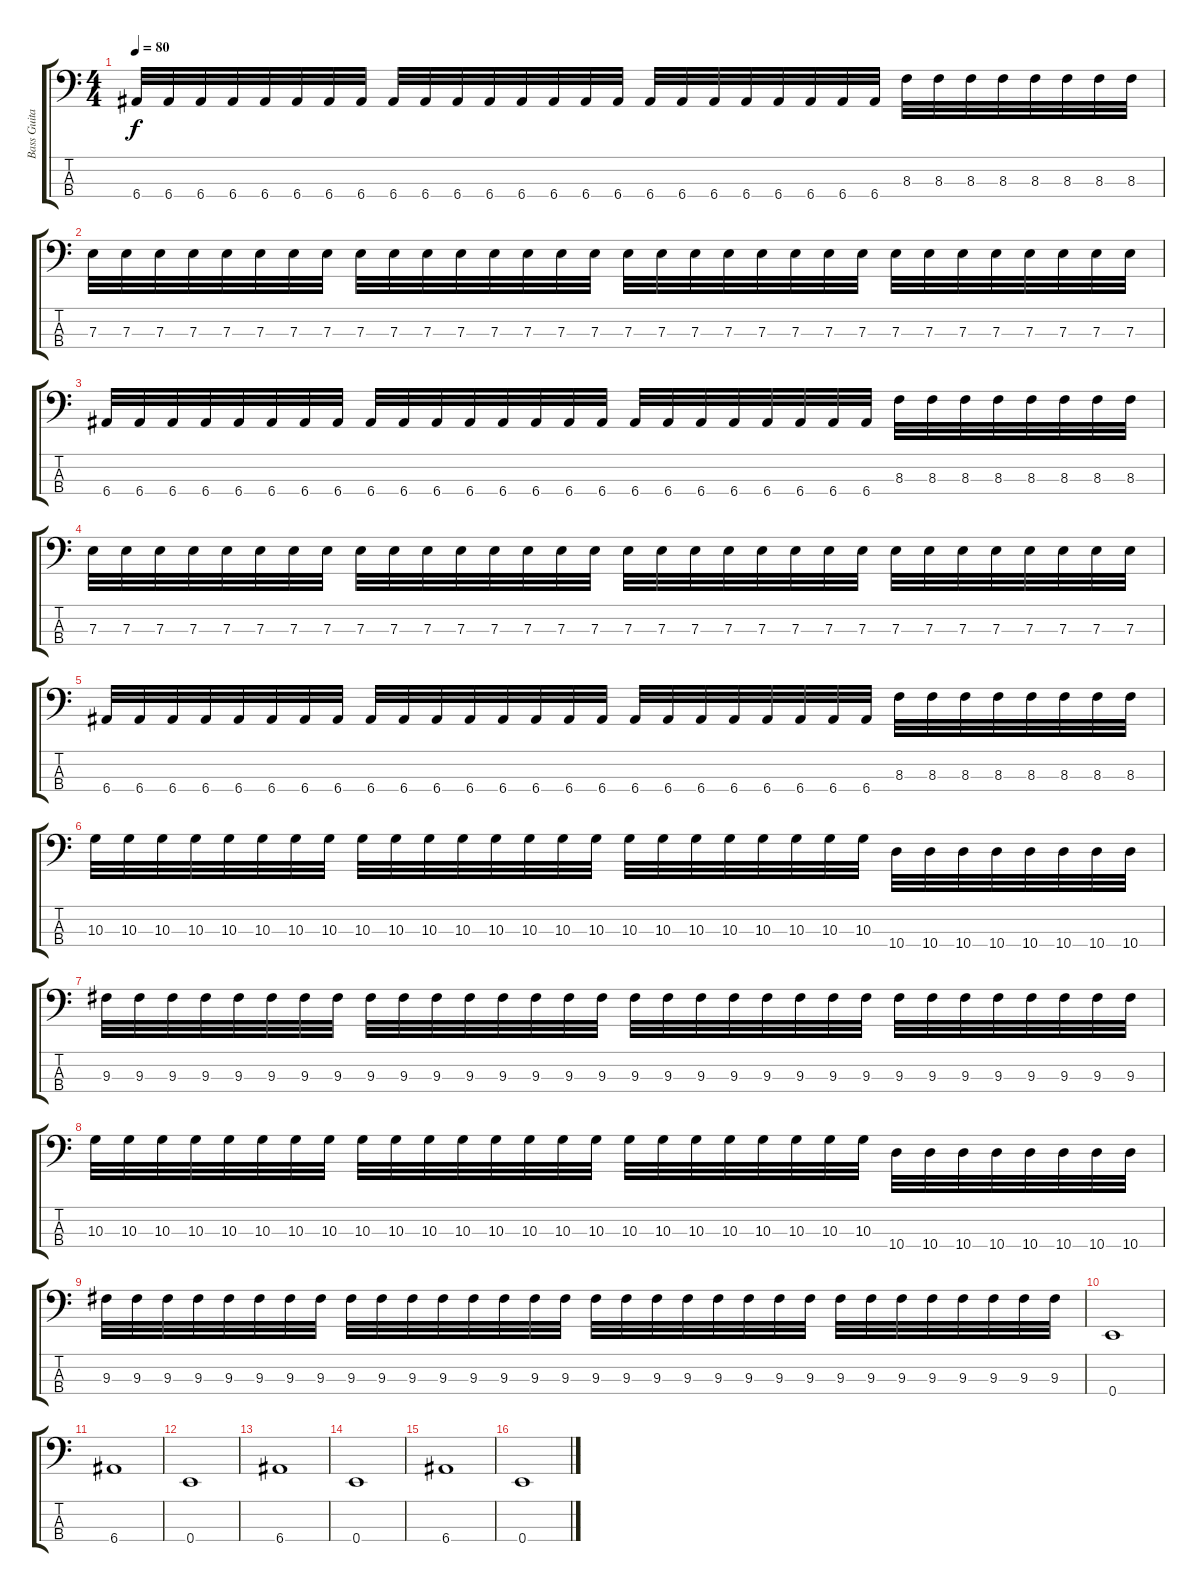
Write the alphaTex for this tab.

\track ("Bass Guitar" "Bass Guita") {instrument electricbasspick}
\staff {score tabs}
\tuning (G2 D2 A1 E1) {hide}
\ts (4 4)
\tempo 80
\clef f4
\ks c
6.4.32{dy f} 6.4.32 6.4.32 6.4.32 6.4.32 6.4.32 6.4.32 6.4.32 6.4.32 6.4.32 6.4.32 6.4.32 6.4.32 6.4.32 6.4.32 6.4.32 6.4.32 6.4.32 6.4.32 6.4.32 6.4.32 6.4.32 6.4.32 6.4.32 8.3.32 8.3.32 8.3.32 8.3.32 8.3.32 8.3.32 8.3.32 8.3.32 |
7.3.32 7.3.32 7.3.32 7.3.32 7.3.32 7.3.32 7.3.32 7.3.32 7.3.32 7.3.32 7.3.32 7.3.32 7.3.32 7.3.32 7.3.32 7.3.32 7.3.32 7.3.32 7.3.32 7.3.32 7.3.32 7.3.32 7.3.32 7.3.32 7.3.32 7.3.32 7.3.32 7.3.32 7.3.32 7.3.32 7.3.32 7.3.32 |
6.4.32 6.4.32 6.4.32 6.4.32 6.4.32 6.4.32 6.4.32 6.4.32 6.4.32 6.4.32 6.4.32 6.4.32 6.4.32 6.4.32 6.4.32 6.4.32 6.4.32 6.4.32 6.4.32 6.4.32 6.4.32 6.4.32 6.4.32 6.4.32 8.3.32 8.3.32 8.3.32 8.3.32 8.3.32 8.3.32 8.3.32 8.3.32 |
7.3.32 7.3.32 7.3.32 7.3.32 7.3.32 7.3.32 7.3.32 7.3.32 7.3.32 7.3.32 7.3.32 7.3.32 7.3.32 7.3.32 7.3.32 7.3.32 7.3.32 7.3.32 7.3.32 7.3.32 7.3.32 7.3.32 7.3.32 7.3.32 7.3.32 7.3.32 7.3.32 7.3.32 7.3.32 7.3.32 7.3.32 7.3.32 |
6.4.32 6.4.32 6.4.32 6.4.32 6.4.32 6.4.32 6.4.32 6.4.32 6.4.32 6.4.32 6.4.32 6.4.32 6.4.32 6.4.32 6.4.32 6.4.32 6.4.32 6.4.32 6.4.32 6.4.32 6.4.32 6.4.32 6.4.32 6.4.32 8.3.32 8.3.32 8.3.32 8.3.32 8.3.32 8.3.32 8.3.32 8.3.32 |
10.3.32 10.3.32 10.3.32 10.3.32 10.3.32 10.3.32 10.3.32 10.3.32 10.3.32 10.3.32 10.3.32 10.3.32 10.3.32 10.3.32 10.3.32 10.3.32 10.3.32 10.3.32 10.3.32 10.3.32 10.3.32 10.3.32 10.3.32 10.3.32 10.4.32 10.4.32 10.4.32 10.4.32 10.4.32 10.4.32 10.4.32 10.4.32 |
9.3.32 9.3.32 9.3.32 9.3.32 9.3.32 9.3.32 9.3.32 9.3.32 9.3.32 9.3.32 9.3.32 9.3.32 9.3.32 9.3.32 9.3.32 9.3.32 9.3.32 9.3.32 9.3.32 9.3.32 9.3.32 9.3.32 9.3.32 9.3.32 9.3.32 9.3.32 9.3.32 9.3.32 9.3.32 9.3.32 9.3.32 9.3.32 |
10.3.32 10.3.32 10.3.32 10.3.32 10.3.32 10.3.32 10.3.32 10.3.32 10.3.32 10.3.32 10.3.32 10.3.32 10.3.32 10.3.32 10.3.32 10.3.32 10.3.32 10.3.32 10.3.32 10.3.32 10.3.32 10.3.32 10.3.32 10.3.32 10.4.32 10.4.32 10.4.32 10.4.32 10.4.32 10.4.32 10.4.32 10.4.32 |
9.3.32 9.3.32 9.3.32 9.3.32 9.3.32 9.3.32 9.3.32 9.3.32 9.3.32 9.3.32 9.3.32 9.3.32 9.3.32 9.3.32 9.3.32 9.3.32 9.3.32 9.3.32 9.3.32 9.3.32 9.3.32 9.3.32 9.3.32 9.3.32 9.3.32 9.3.32 9.3.32 9.3.32 9.3.32 9.3.32 9.3.32 9.3.32 |
0.4.1 |
6.4.1 |
0.4.1 |
6.4.1 |
0.4.1 |
6.4.1 |
0.4.1
